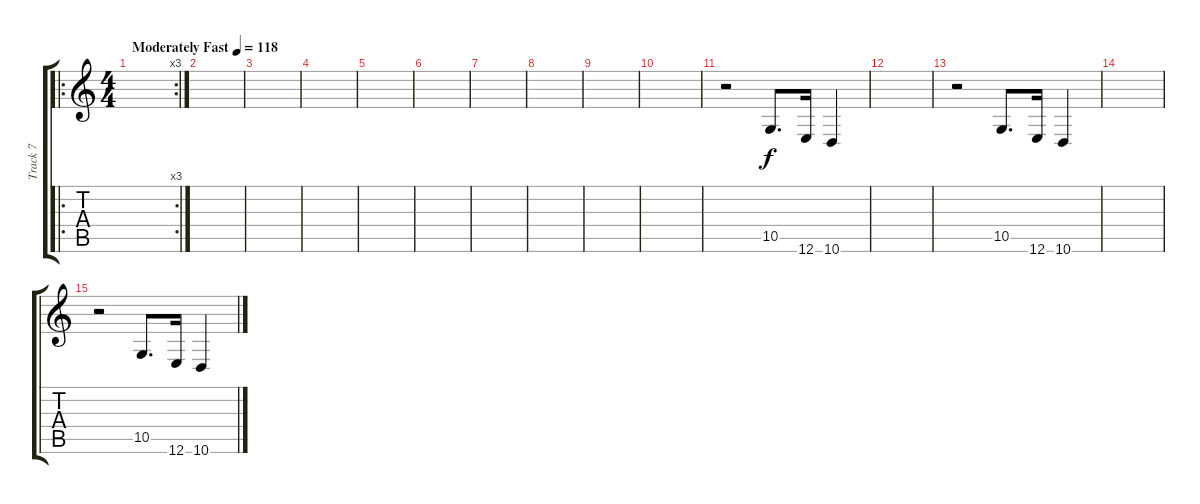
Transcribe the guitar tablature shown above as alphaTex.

\track ("Track 7" "Track 7") {instrument voiceoohs}
\staff {score tabs}
\tuning (E4 B3 G3 D3 A2 E2) {hide}
\ro
\rc 3
\ts (4 4)
\tempo (118 "Moderately Fast")
\clef g2
\ks c
|
|
|
|
|
|
|
|
|
|
r.2 10.5.8{d} 12.6.16 10.6.4 |
|
r.2 10.5.8{d} 12.6.16 10.6.4 |
|
r.2 10.5.8{d} 12.6.16 10.6.4
